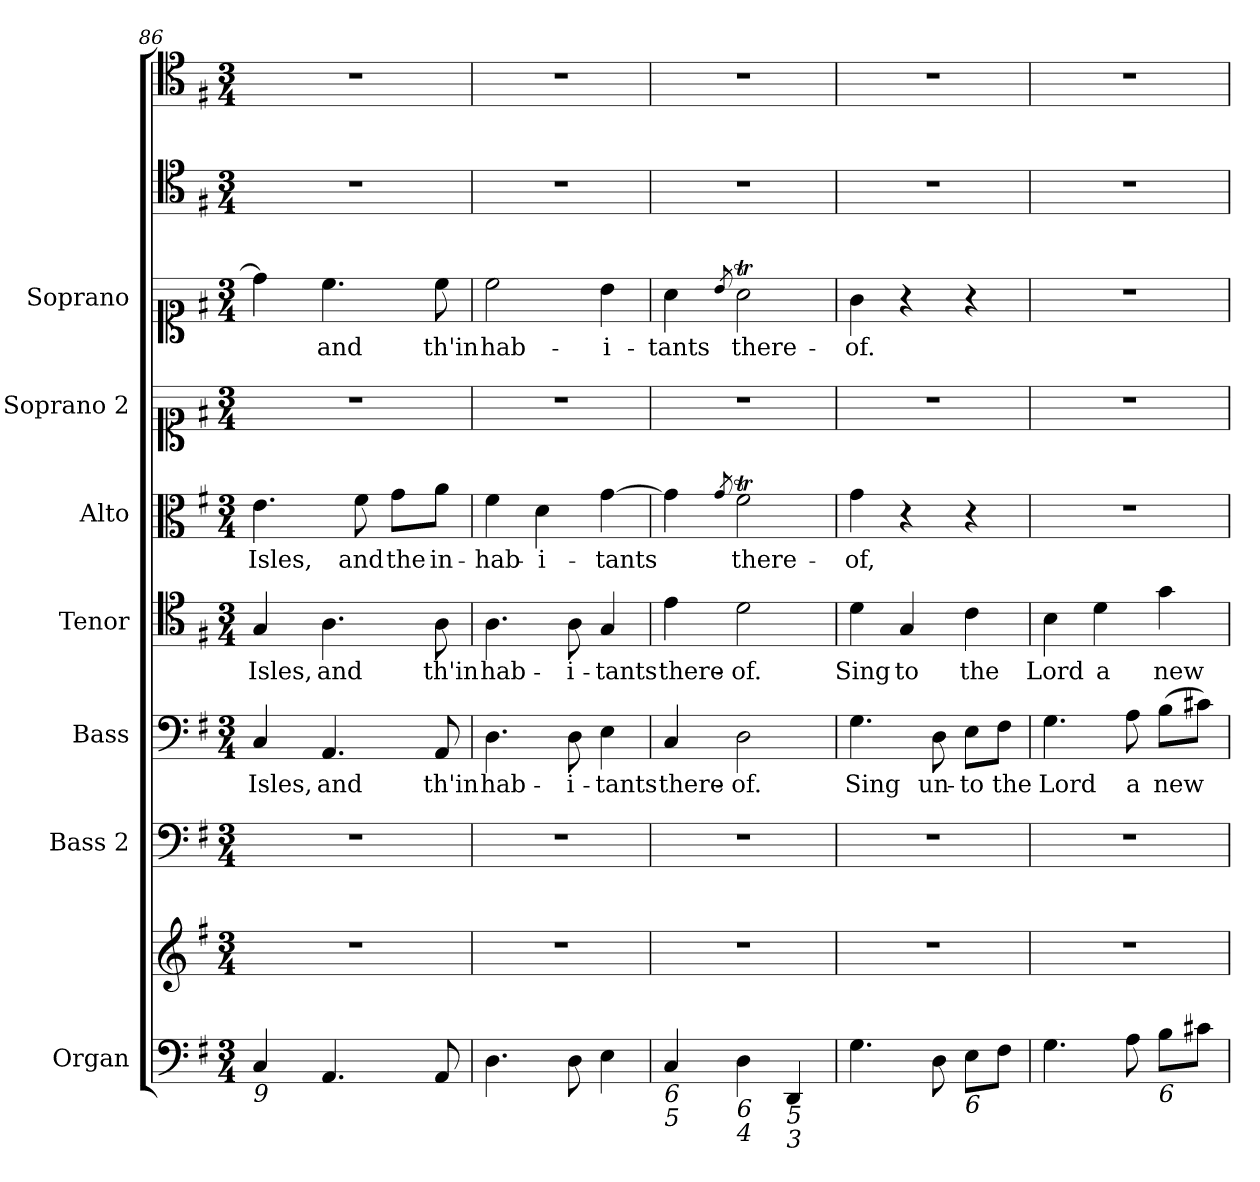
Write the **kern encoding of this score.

**kern	**kern	**kern	**kern	**text	**kern	**text	**kern	**text	**kern	**kern	**text	**kern	**kern
*part9	*part9	*part8	*part7	*part7	*part6	*part6	*part5	*part5	*part4	*part3	*part3	*part2	*part1
*staff10	*staff9	*staff8	*staff7	*staff7	*staff6	*staff6	*staff5	*staff5	*staff4	*staff3	*staff3	*staff2	*staff1
*I"Organ	*	*I"Bass 2	*I"Bass	*	*I"Tenor	*	*I"Alto	*	*I"Soprano 2	*I"Soprano	*	*	*
*I'Org.	*	*I'B	*I'B	*	*I'T	*	*I'A	*	*I'S	*I'S	*	*	*
*clefF4	*clefG2	*clefF4	*clefF4	*	*clefC4	*	*clefC3	*	*clefC1	*clefC1	*	*clefC4	*clefC4
*k[f#]	*k[f#]	*k[f#]	*k[f#]	*	*k[f#]	*	*k[f#]	*	*k[f#]	*k[f#]	*	*k[f#]	*k[f#]
*G:	*G:	*G:	*G:	*	*G:	*	*G:	*	*G:	*G:	*	*G:	*G:
*M3/4	*M3/4	*M3/4	*M3/4	*	*M3/4	*	*M3/4	*	*M3/4	*M3/4	*	*M3/4	*M3/4
=86	=86	=86	=86	=86	=86	=86	=86	=86	=86	=86	=86	=86	=86
!LO:TX:b:i:t=9	!	!	!	!	!	!	!	!	!	!	!	!	!
!	!	!	!	!LO:LY:b	!	!LO:LY:b	!	!LO:LY:b	!	!	!	!	!
4C/	2.r	2.r	4C/	Isles,	4G/	Isles,	4.e\	Isles,	2.r	4dd\]	.	2.r	2.r
!	!	!	!	!LO:LY:b	!	!LO:LY:b	!	!	!	!	!LO:LY:b	!	!
4.AA/	.	.	4.AA/	and	4.A\	and	.	.	.	4.cc\	and	.	.
!	!	!	!	!	!	!	!	!LO:LY:b	!	!	!	!	!
.	.	.	.	.	.	.	8f#\	and	.	.	.	.	.
!	!	!	!	!	!	!	!	!LO:LY:b	!	!	!	!	!
.	.	.	.	.	.	.	8g\L	the	.	.	.	.	.
!	!	!	!	!LO:LY:b	!	!LO:LY:b	!	!LO:LY:b	!	!	!LO:LY:b	!	!
8AA/	.	.	8AA/	th'in	8A\	th'in	8a\J	in-	.	8cc\	th'in	.	.
=87	=87	=87	=87	=87	=87	=87	=87	=87	=87	=87	=87	=87	=87
!	!	!	!	!LO:LY:b	!	!LO:LY:b	!	!LO:LY:b	!	!	!LO:LY:b	!	!
4.D\	2.r	2.r	4.D\	hab-	4.A\	hab-	4f#\	-hab-	2.r	2cc\	hab-	2.r	2.r
!	!	!	!	!	!	!	!	!LO:LY:b	!	!	!	!	!
.	.	.	.	.	.	.	4d\	-i-	.	.	.	.	.
!	!	!	!	!LO:LY:b	!	!LO:LY:b	!	!	!	!	!	!	!
8D\	.	.	8D\	-i-	8A\	-i-	.	.	.	.	.	.	.
!	!	!	!	!LO:LY:b	!	!LO:LY:b	!	!LO:LY:b	!	!	!LO:LY:b	!	!
4E\	.	.	4E\	-tants	4G/	-tants	[4g\	-tants	.	4b\	-i-	.	.
=88	=88	=88	=88	=88	=88	=88	=88	=88	=88	=88	=88	=88	=88
!LO:TX:b:i:t=6	!	!	!	!	!	!	!	!	!	!	!	!	!
!LO:TX:b:i:t=5	!	!	!	!	!	!	!	!	!	!	!	!	!
!	!	!	!	!LO:LY:b	!	!LO:LY:b	!	!	!	!	!LO:LY:b	!	!
4C/	2.r	2.r	4C/	there-	4e\	there-	4g\]	.	2.r	4a\	-tants	2.r	2.r
.	.	.	.	.	.	.	8qg/	.	.	8qb/	.	.	.
!LO:TX:b:i:t=6	!	!	!	!	!	!	!	!	!	!	!	!	!
!LO:TX:b:i:t=4	!	!	!	!	!	!	!	!	!	!	!	!	!
!	!	!	!	!LO:LY:b	!	!LO:LY:b	!	!LO:LY:b	!	!	!LO:LY:b	!	!
4D\	.	.	2D\	-of.	2d\	-of.	2f#t\	there-	.	2aT\	there-	.	.
!LO:TX:b:i:t=5	!	!	!	!	!	!	!	!	!	!	!	!	!
!LO:TX:b:i:t=3	!	!	!	!	!	!	!	!	!	!	!	!	!
4DD/	.	.	.	.	.	.	.	.	.	.	.	.	.
=89	=89	=89	=89	=89	=89	=89	=89	=89	=89	=89	=89	=89	=89
!	!	!	!	!LO:LY:b	!	!LO:LY:b	!	!LO:LY:b	!	!	!LO:LY:b	!	!
4.G\	2.r	2.r	4.G\	Sing	4d\	Sing	4g\	-of,	2.r	4g\	-of.	2.r	2.r
!	!	!	!	!	!	!LO:LY:b	!	!	!	!	!	!	!
.	.	.	.	.	4G/	to	4r	.	.	4r	.	.	.
!	!	!	!	!LO:LY:b	!	!	!	!	!	!	!	!	!
8D\	.	.	8D\	un-	.	.	.	.	.	.	.	.	.
!LO:TX:b:i:t=6	!	!	!	!	!	!	!	!	!	!	!	!	!
!	!	!	!	!LO:LY:b	!	!LO:LY:b	!	!	!	!	!	!	!
8E\L	.	.	8E\L	-to	4c\	the	4r	.	.	4r	.	.	.
!	!	!	!	!LO:LY:b	!	!	!	!	!	!	!	!	!
8F#\J	.	.	8F#\J	the	.	.	.	.	.	.	.	.	.
!!LO:LB:g=z
=90	=90	=90	=90	=90	=90	=90	=90	=90	=90	=90	=90	=90	=90
!	!	!	!	!LO:LY:b	!	!LO:LY:b	!	!	!	!	!	!	!
4.G\	2.r	2.r	4.G\	Lord	4B\	Lord	2.r	.	2.r	2.r	.	2.r	2.r
!	!	!	!	!	!	!LO:LY:b	!	!	!	!	!	!	!
.	.	.	.	.	4d\	a	.	.	.	.	.	.	.
!	!	!	!	!LO:LY:b	!	!	!	!	!	!	!	!	!
8A\	.	.	8A\	a	.	.	.	.	.	.	.	.	.
!LO:TX:b:i:t=6	!	!	!	!	!	!	!	!	!	!	!	!	!
!	!	!	!	!LO:LY:b	!	!LO:LY:b	!	!	!	!	!	!	!
8B\L	.	.	(>8B\L	new	4g\	new	.	.	.	.	.	.	.
8c#X\J	.	.	8c#X\J)	.	.	.	.	.	.	.	.	.	.
=	=	=	=	=	=	=	=	=	=	=	=	=	=
*-	*-	*-	*-	*-	*-	*-	*-	*-	*-	*-	*-	*-	*-
